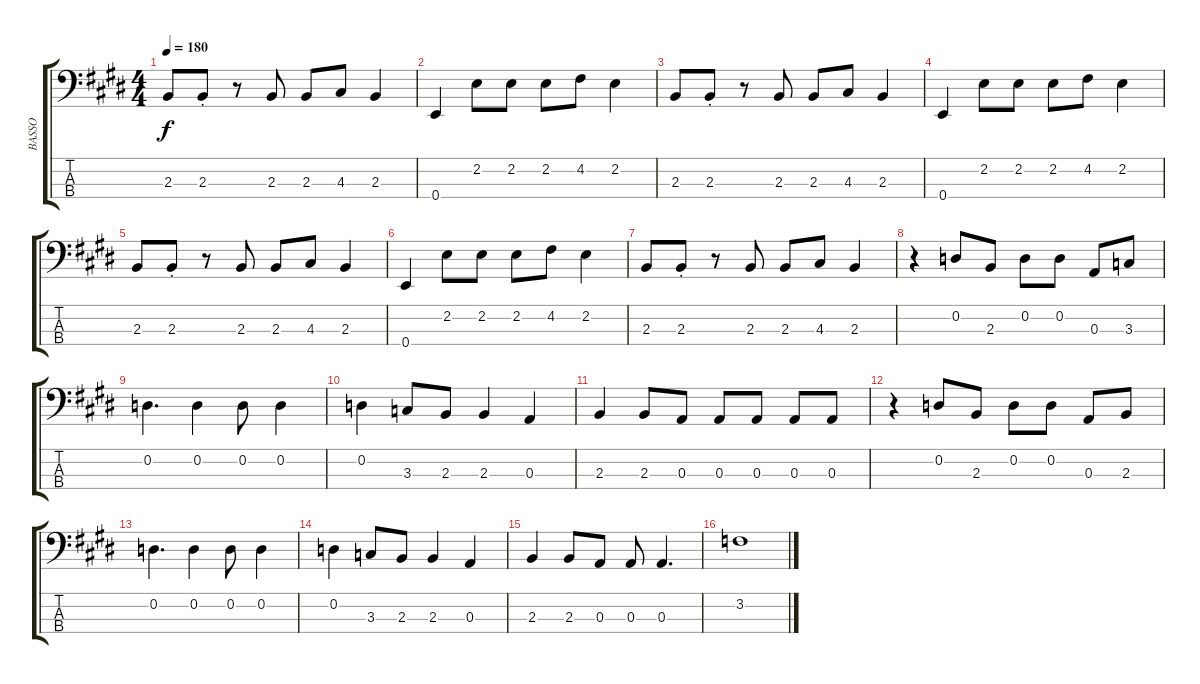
\track ("BASSO" "BASSO") {instrument electricbasspick}
\staff {score tabs}
\tuning (G2 D2 A1 E1) {hide}
\ts (4 4)
\tempo 180
\clef f4
\ks e
2.3.8{dy f} 2.3{st}.8 r.8 2.3.8 2.3.8 4.3.8 2.3.4 |
0.4.4 2.2.8 2.2.8 2.2.8 4.2.8 2.2.4 |
2.3.8 2.3{st}.8 r.8 2.3.8 2.3.8 4.3.8 2.3.4 |
0.4.4 2.2.8 2.2.8 2.2.8 4.2.8 2.2.4 |
2.3.8 2.3{st}.8 r.8 2.3.8 2.3.8 4.3.8 2.3.4 |
0.4.4 2.2.8 2.2.8 2.2.8 4.2.8 2.2.4 |
2.3.8 2.3{st}.8 r.8 2.3.8 2.3.8 4.3.8 2.3.4 |
r.4 0.2.8 2.3.8 0.2.8 0.2.8 0.3.8 3.3.8 |
0.2.4{d} 0.2.4 0.2.8 0.2.4 |
0.2.4 3.3.8 2.3.8 2.3.4 0.3.4 |
2.3.4 2.3.8 0.3.8 0.3.8 0.3.8 0.3.8 0.3.8 |
r.4 0.2.8 2.3.8 0.2.8 0.2.8 0.3.8 2.3.8 |
0.2.4{d} 0.2.4 0.2.8 0.2.4 |
0.2.4 3.3.8 2.3.8 2.3.4 0.3.4 |
2.3.4 2.3.8 0.3.8 0.3.8 0.3.4{d} |
3.2.1
